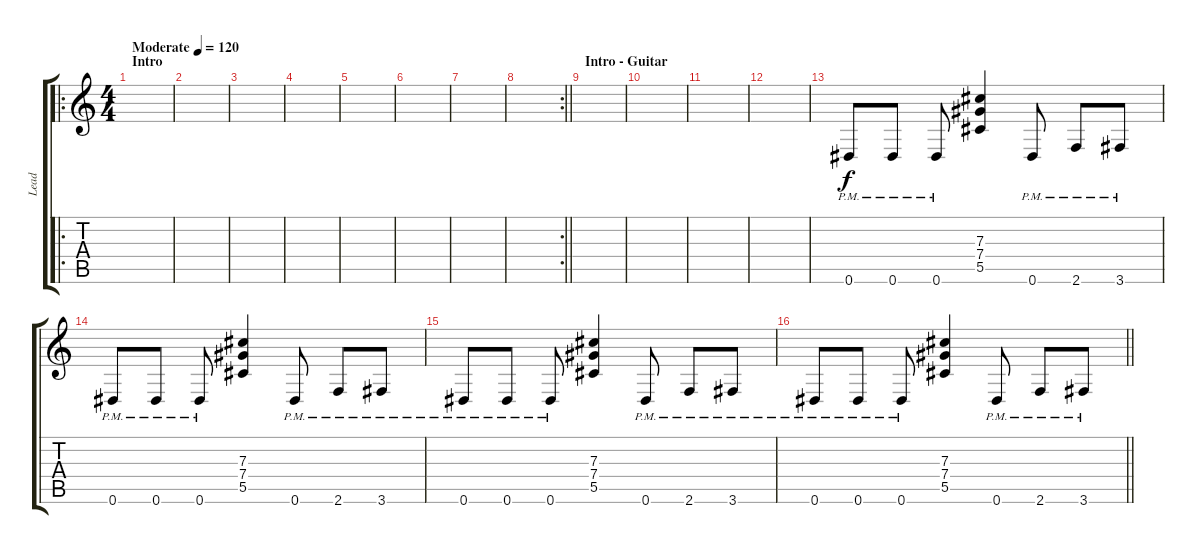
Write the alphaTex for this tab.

\track ("Lead" "Lead") {instrument distortionguitar}
\staff {score tabs}
\tuning (Eb4 Bb3 Gb3 Db3 Ab2 Eb2) {hide}
\ro
\ts (4 4)
\section ("" "Intro")
\tempo (120 "Moderate")
\clef g2
\ks c
|
|
|
|
|
|
|
\rc 2
\barLineRight lightlight
|
\section ("" "Intro - Guitar")
|
|
|
|
0.6{pm}.8 0.6{pm}.8 0.6{pm}.8 (7.3 7.4 5.5).4 0.6{pm}.8 2.6{pm}.8 3.6{pm}.8 |
0.6{pm}.8 0.6{pm}.8 0.6{pm}.8 (7.3 7.4 5.5).4 0.6{pm}.8 2.6{pm}.8 3.6{pm}.8 |
0.6{pm}.8 0.6{pm}.8 0.6{pm}.8 (7.3 7.4 5.5).4 0.6{pm}.8 2.6{pm}.8 3.6{pm}.8 |
\barLineRight lightlight
0.6{pm}.8 0.6{pm}.8 0.6{pm}.8 (7.3 7.4 5.5).4 0.6{pm}.8 2.6{pm}.8 3.6{pm}.8
